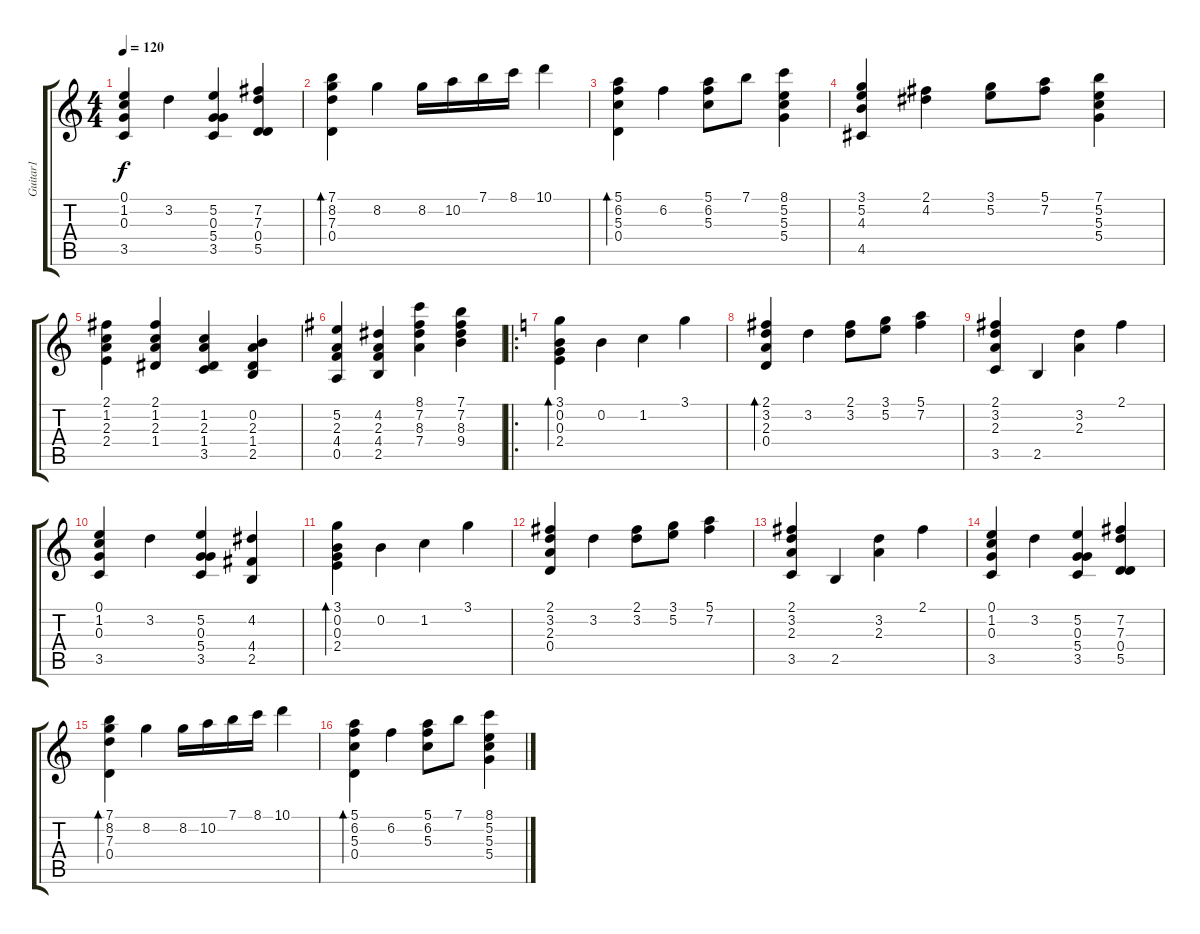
\track ("Guitar1" "Guitar1") {instrument acousticguitarnylon}
\staff {score tabs}
\tuning (E4 B3 G3 D3 A2 E2) {hide}
\ts (4 4)
\tempo 120
\clef g2
\ks c
(0.1 1.2 0.3 3.5).4{dy f} 3.2.4 (5.2 0.3 5.4 3.5).4 (7.2 7.3 0.4 5.5).4 |
(7.1 8.2 7.3 0.4).4{bd 60} 8.2.4 8.2.16 10.2.16 7.1.16 8.1.16 10.1.4 |
(5.1 6.2 5.3 0.4).4{bd 60} 6.2.4 (5.1 6.2 5.3).8 7.1.8 (8.1 5.2 5.3 5.4).4 |
(3.1 5.2 4.3 4.5).4 (2.1 4.2).4 (3.1 5.2).8 (5.1 7.2).8 (7.1 5.2 5.3 5.4).4 |
(2.1 1.2 2.3 2.4).4 (2.1 1.2 2.3 1.4).4 (1.2 2.3 1.4 3.5).4 (0.2 2.3 1.4 2.5).4 |
\ks g
(5.2 2.3 4.4 0.5).4 (4.2 2.3 4.4 2.5).4 (8.1 7.2 8.3 7.4).4 (7.1 7.2 8.3 9.4).4 |
\ro
\ks c
(3.1 0.2 0.3 2.4).4{bd 60} 0.2.4 1.2.4 3.1.4 |
(2.1 3.2 2.3 0.4).4{bd 60} 3.2.4 (2.1 3.2).8 (3.1 5.2).8 (5.1 7.2).4 |
(2.1 3.2 2.3 3.5).4 2.5.4 (3.2 2.3).4 2.1.4 |
(0.1 1.2 0.3 3.5).4 3.2.4 (5.2 0.3 5.4 3.5).4 (4.2 4.4 2.5).4 |
(3.1 0.2 0.3 2.4).4{bd 60} 0.2.4 1.2.4 3.1.4 |
(2.1 3.2 2.3 0.4).4 3.2.4 (2.1 3.2).8 (3.1 5.2).8 (5.1 7.2).4 |
(2.1 3.2 2.3 3.5).4 2.5.4 (3.2 2.3).4 2.1.4 |
(0.1 1.2 0.3 3.5).4 3.2.4 (5.2 0.3 5.4 3.5).4 (7.2 7.3 0.4 5.5).4 |
(7.1 8.2 7.3 0.4).4{bd 60} 8.2.4 8.2.16 10.2.16 7.1.16 8.1.16 10.1.4 |
(5.1 6.2 5.3 0.4).4{bd 60} 6.2.4 (5.1 6.2 5.3).8 7.1.8 (8.1 5.2 5.3 5.4).4
